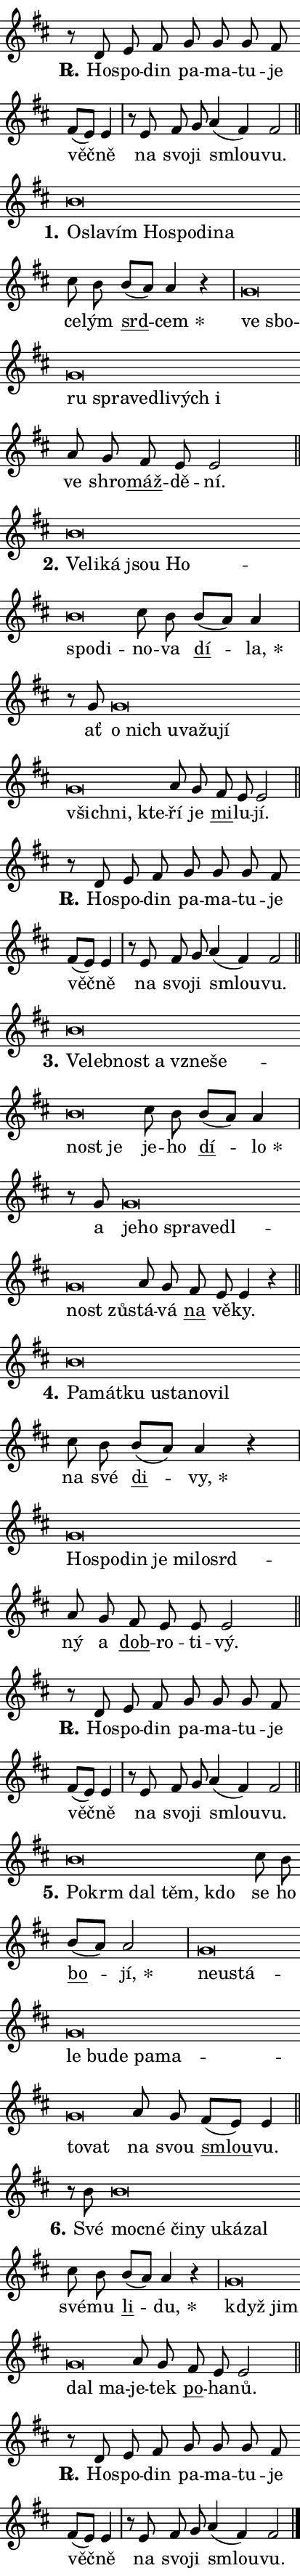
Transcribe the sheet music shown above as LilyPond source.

\version "2.22.1"
\header { tagline = "" }
\paper {
  indent = 0\cm
  top-margin = 0\cm
  right-margin = 0\cm
  bottom-margin = 0\cm
  left-margin = 0\cm
  paper-width = 7\cm
  page-breaking = #ly:one-page-breaking
  system-system-spacing.basic-distance = #11
  score-system-spacing.basic-distance = #11
  ragged-last = ##f
}


%% Author: Thomas Morley
%% https://lists.gnu.org/archive/html/lilypond-user/2020-05/msg00002.html
#(define (line-position grob)
"Returns position of @var[grob} in current system:
   @code{'start}, if at first time-step
   @code{'end}, if at last time-step
   @code{'middle} otherwise
"
  (let* ((col (ly:item-get-column grob))
         (ln (ly:grob-object col 'left-neighbor))
         (rn (ly:grob-object col 'right-neighbor))
         (col-to-check-left (if (ly:grob? ln) ln col))
         (col-to-check-right (if (ly:grob? rn) rn col))
         (break-dir-left
           (and
             (ly:grob-property col-to-check-left 'non-musical #f)
             (ly:item-break-dir col-to-check-left)))
         (break-dir-right
           (and
             (ly:grob-property col-to-check-right 'non-musical #f)
             (ly:item-break-dir col-to-check-right))))
        (cond ((eqv? 1 break-dir-left) 'start)
              ((eqv? -1 break-dir-right) 'end)
              (else 'middle))))

#(define (tranparent-at-line-position vctor)
  (lambda (grob)
  "Relying on @code{line-position} select the relevant enry from @var{vctor}.
Used to determine transparency,"
    (case (line-position grob)
      ((end) (not (vector-ref vctor 0)))
      ((middle) (not (vector-ref vctor 1)))
      ((start) (not (vector-ref vctor 2))))))

noteHeadBreakVisibility =
#(define-music-function (break-visibility)(vector?)
"Makes @code{NoteHead}s transparent relying on @var{break-visibility}"
#{
  \override NoteHead.transparent =
    #(tranparent-at-line-position break-visibility)
#})

#(define delete-ledgers-for-transparent-note-heads
  (lambda (grob)
    "Reads whether a @code{NoteHead} is transparent.
If so this @code{NoteHead} is removed from @code{'note-heads} from
@var{grob}, which is supposed to be @code{LedgerLineSpanner}.
As a result ledgers are not printed for this @code{NoteHead}"
    (let* ((nhds-array (ly:grob-object grob 'note-heads))
           (nhds-list
             (if (ly:grob-array? nhds-array)
                 (ly:grob-array->list nhds-array)
                 '()))
           ;; Relies on the transparent-property being done before
           ;; Staff.LedgerLineSpanner.after-line-breaking is executed.
           ;; This is fragile ...
           (to-keep
             (remove
               (lambda (nhd)
                 (ly:grob-property nhd 'transparent #f))
               nhds-list)))
      ;; TODO find a better method to iterate over grob-arrays, similiar
      ;; to filter/remove etc for lists
      ;; For now rebuilt from scratch
      (set! (ly:grob-object grob 'note-heads)  '())
      (for-each
        (lambda (nhd)
          (ly:pointer-group-interface::add-grob grob 'note-heads nhd))
        to-keep))))

hideNotes = {
  \noteHeadBreakVisibility #begin-of-line-visible
}
unHideNotes = {
  \noteHeadBreakVisibility #all-visible
}

% work-around for resetting accidentals
% https://lilypond.org/doc/v2.23/Documentation/notation/displaying-rhythms#unmetered-music
cadenzaMeasure = {
  \cadenzaOff
  \partial 1024 s1024
  \cadenzaOn
}

#(define-markup-command (accent layout props text) (markup?)
  "Underline accented syllable"
  (interpret-markup layout props
    #{\markup \override #'(offset . 4.3) \underline { #text }#}))

responsum = \markup \concat {
  "R" \hspace #-1.05 \path #0.1 #'((moveto 0 0.07) (lineto 0.9 0.8)) \hspace #0.05 "."
}

\layout {
    \context {
        \Staff
        \remove "Time_signature_engraver"
        \override LedgerLineSpanner.after-line-breaking = #delete-ledgers-for-transparent-note-heads
    }
    \context {
        \Voice {
            \override NoteHead.output-attributes = #'((class . "notehead"))
            \override Hairpin.height = #0.55
        }
    }
    \context {
        \Lyrics {
            \override StanzaNumber.output-attributes = #'((class . "stanzanumber"))
            \override LyricSpace.minimum-distance = #0.9
            \override LyricText.font-name = #"TeX Gyre Schola"
            \override LyricText.font-size = 1
            \override StanzaNumber.font-name = #"TeX Gyre Schola Bold"
            \override StanzaNumber.font-size = 1
        }
    }
}

% magnetic-lyrics.ily
%
%   written by
%     Jean Abou Samra <jean@abou-samra.fr>
%     Werner Lemberg <wl@gnu.org>
%
%   adapted by
%     Jiri Hon <jiri.hon@gmail.com>
%
% Version 2022-Apr-15

% https://www.mail-archive.com/lilypond-user@gnu.org/msg149350.html

#(define (Left_hyphen_pointer_engraver context)
   "Collect syllable-hyphen-syllable occurrences in lyrics and store
them in properties.  This engraver only looks to the left.  For
example, if the lyrics input is @code{foo -- bar}, it does the
following.

@itemize @bullet
@item
Set the @code{text} property of the @code{LyricHyphen} grob between
@q{foo} and @q{bar} to @code{foo}.

@item
Set the @code{left-hyphen} property of the @code{LyricText} grob with
text @q{foo} to the @code{LyricHyphen} grob between @q{foo} and
@q{bar}.
@end itemize

Use this auxiliary engraver in combination with the
@code{lyric-@/text::@/apply-@/magnetic-@/offset!} hook."
   (let ((hyphen #f)
         (text #f))
     (make-engraver
      (acknowledgers
       ((lyric-syllable-interface engraver grob source-engraver)
        (set! text grob)))
      (end-acknowledgers
       ((lyric-hyphen-interface engraver grob source-engraver)
        ;(when (not (grob::has-interface grob 'lyric-space-interface))
          (set! hyphen grob)));)
      ((stop-translation-timestep engraver)
       (when (and text hyphen)
         (ly:grob-set-object! text 'left-hyphen hyphen))
       (set! text #f)
       (set! hyphen #f)))))

#(define (lyric-text::apply-magnetic-offset! grob)
   "If the space between two syllables is less than the value in
property @code{LyricText@/.details@/.squash-threshold}, move the right
syllable to the left so that it gets concatenated with the left
syllable.

Use this function as a hook for
@code{LyricText@/.after-@/line-@/breaking} if the
@code{Left_@/hyphen_@/pointer_@/engraver} is active."
   (let ((hyphen (ly:grob-object grob 'left-hyphen #f)))
     (when hyphen
       (let ((left-text (ly:spanner-bound hyphen LEFT)))
         (when (grob::has-interface left-text 'lyric-syllable-interface)
           (let* ((common (ly:grob-common-refpoint grob left-text X))
                  (this-x-ext (ly:grob-extent grob common X))
                  (left-x-ext
                   (begin
                     ;; Trigger magnetism for left-text.
                     (ly:grob-property left-text 'after-line-breaking)
                     (ly:grob-extent left-text common X)))
                  ;; `delta` is the gap width between two syllables.
                  (delta (- (interval-start this-x-ext)
                            (interval-end left-x-ext)))
                  (details (ly:grob-property grob 'details))
                  (threshold (assoc-get 'squash-threshold details 0.2)))
             (when (< delta threshold)
               (let* (;; We have to manipulate the input text so that
                      ;; ligatures crossing syllable boundaries are not
                      ;; disabled.  For languages based on the Latin
                      ;; script this is essentially a beautification.
                      ;; However, for non-Western scripts it can be a
                      ;; necessity.
                      (lt (ly:grob-property left-text 'text))
                      (rt (ly:grob-property grob 'text))
                      (is-space (grob::has-interface hyphen 'lyric-space-interface))
                      (space (if is-space " " ""))
                      (space-markup (grob-interpret-markup grob " "))
                      (space-size (interval-length (ly:stencil-extent space-markup X)))
                      (extra-delta (if is-space space-size 0))
                      ;; Append new syllable.
                      (ltrt-space (if (and (string? lt) (string? rt))
                                (string-append lt space rt)
                                (make-concat-markup (list lt space rt))))
                      ;; Right-align `ltrt` to the right side.
                      (ltrt-space-markup (grob-interpret-markup
                               grob
                               (make-translate-markup
                                (cons (interval-length this-x-ext) 0)
                                (make-right-align-markup ltrt-space)))))
                 (begin
                   ;; Don't print `left-text`.
                   (ly:grob-set-property! left-text 'stencil #f)
                   ;; Set text and stencil (which holds all collected
                   ;; syllables so far) and shift it to the left.
                   (ly:grob-set-property! grob 'text ltrt-space)
                   (ly:grob-set-property! grob 'stencil ltrt-space-markup)
                   (ly:grob-translate-axis! grob (- (- delta extra-delta)) X))))))))))


#(define (lyric-hyphen::displace-bounds-first grob)
   ;; Make very sure this callback isn't triggered too early.
   (let ((left (ly:spanner-bound grob LEFT))
         (right (ly:spanner-bound grob RIGHT)))
     (ly:grob-property left 'after-line-breaking)
     (ly:grob-property right 'after-line-breaking)
     (ly:lyric-hyphen::print grob)))

squashThreshold = #0.4

\layout {
  \context {
    \Lyrics
    \consists #Left_hyphen_pointer_engraver
    \override LyricText.after-line-breaking =
      #lyric-text::apply-magnetic-offset!
    \override LyricHyphen.stencil = #lyric-hyphen::displace-bounds-first
    \override LyricText.details.squash-threshold = \squashThreshold
    \override LyricHyphen.minimum-distance = 0
    \override LyricHyphen.minimum-length = \squashThreshold
  }
}

squash = \override LyricText.details.squash-threshold = 9999
unSquash = \override LyricText.details.squash-threshold = \squashThreshold

left = \override LyricText.self-alignment-X = #LEFT
unLeft = \revert LyricText.self-alignment-X

starOffset = #(lambda (grob) 
                (let ((x_offset (ly:self-alignment-interface::aligned-on-x-parent grob)))
                  (if (= x_offset 0) 0 (+ x_offset 1.2))))

star = #(define-music-function (syllable)(string?)
"Append star separator at the end of a syllable"
#{
  \once \override LyricText.X-offset = #starOffset
  \lyricmode { \markup {
    #syllable
    \override #'((font-name . "TeX Gyre Schola Bold")) \hspace #0.2 \lower #0.65 \larger "*"
  } }
#})

starAccent = #(define-music-function (syllable)(string?)
"Append star separator at the end of a syllable and make accent"
#{
  \once \override LyricText.X-offset = #starOffset
  \lyricmode { \markup {
    \accent #syllable
    \override #'((font-name . "TeX Gyre Schola Bold")) \hspace #0.2 \lower #0.65 \larger "*"
  } }
#})

breath = #(define-music-function (syllable)(string?)
"Append breathing indicator at the end of a syllable"
#{
  \lyricmode { \markup { #syllable "+" } }
#})

optionalBreath = #(define-music-function (syllable)(string?)
"Append optional breathing indicator at the end of a syllable"
#{
  \lyricmode { \markup { #syllable "(+)" } }
#})


\score {
    <<
        \new Voice = "melody" { \cadenzaOn \key d \major \relative { r8 d' e fis g g g fis \bar "" fis[( e)] e4 \cadenzaMeasure \bar "|" r8 e fis g \bar "" a4( fis) fis2 \cadenzaMeasure \bar "||" \break }
\relative { b'\breve*1/16 \hideNotes \breve*1/16 \bar "" \breve*1/16 \bar "" \breve*1/16 \bar "" \breve*1/16 \bar "" \breve*1/16 \breve*1/16 \bar "" \unHideNotes cis8 b \bar "" b[( a)] a4 r \cadenzaMeasure \bar "|" g\breve*1/16 \hideNotes \breve*1/16 \bar "" \breve*1/16 \bar "" \breve*1/16 \bar "" \breve*1/16 \bar "" \breve*1/16 \bar "" \breve*1/16 \breve*1/16 \bar "" \unHideNotes a8 g \bar "" fis e e2 \cadenzaMeasure \bar "||" \break }
\relative { b'\breve*1/16 \hideNotes \breve*1/16 \bar "" \breve*1/16 \bar "" \breve*1/16 \bar "" \breve*1/16 \bar "" \breve*1/16 \breve*1/16 \bar "" \unHideNotes cis8 b \bar "" b[( a)] a4 \cadenzaMeasure \bar "|" r8 g8 g\breve*1/16 \hideNotes \breve*1/16 \bar "" \breve*1/16 \bar "" \breve*1/16 \bar "" \breve*1/16 \bar "" \breve*1/16 \bar "" \breve*1/16 \bar "" \breve*1/16 \breve*1/16 \bar "" \unHideNotes a8 g \bar "" fis e e2 \cadenzaMeasure \bar "||" \break }
\relative { r8 d' e fis g g g fis \bar "" fis[( e)] e4 \cadenzaMeasure \bar "|" r8 e fis g \bar "" a4( fis) fis2 \cadenzaMeasure \bar "||" \break }
\relative { b'\breve*1/16 \hideNotes \breve*1/16 \bar "" \breve*1/16 \bar "" \breve*1/16 \bar "" \breve*1/16 \bar "" \breve*1/16 \bar "" \breve*1/16 \breve*1/16 \bar "" \unHideNotes cis8 b \bar "" b[( a)] a4 \cadenzaMeasure \bar "|" r8 g8 g\breve*1/16 \hideNotes \breve*1/16 \bar "" \breve*1/16 \bar "" \breve*1/16 \bar "" \breve*1/16 \bar "" \breve*1/16 \breve*1/16 \bar "" \unHideNotes a8 g \bar "" fis e e4 r \cadenzaMeasure \bar "||" \break }
\relative { b'\breve*1/16 \hideNotes \breve*1/16 \bar "" \breve*1/16 \bar "" \breve*1/16 \bar "" \breve*1/16 \bar "" \breve*1/16 \breve*1/16 \bar "" \unHideNotes cis8 b \bar "" b[( a)] a4 r \cadenzaMeasure \bar "|" g\breve*1/16 \hideNotes \breve*1/16 \bar "" \breve*1/16 \bar "" \breve*1/16 \bar "" \breve*1/16 \bar "" \breve*1/16 \breve*1/16 \bar "" \unHideNotes a8 g \bar "" fis e e e2 \cadenzaMeasure \bar "||" \break }
\relative { r8 d' e fis g g g fis \bar "" fis[( e)] e4 \cadenzaMeasure \bar "|" r8 e fis g \bar "" a4( fis) fis2 \cadenzaMeasure \bar "||" \break }
\relative { b'\breve*1/16 \hideNotes \breve*1/16 \bar "" \breve*1/16 \bar "" \breve*1/16 \breve*1/16 \bar "" \unHideNotes cis8 b \bar "" b[( a)] a2 \cadenzaMeasure \bar "|" g\breve*1/16 \hideNotes \breve*1/16 \bar "" \breve*1/16 \bar "" \breve*1/16 \bar "" \breve*1/16 \bar "" \breve*1/16 \bar "" \breve*1/16 \bar "" \breve*1/16 \bar "" \breve*1/16 \breve*1/16 \bar "" \unHideNotes a8 g \bar "" fis[( e)] e4 \cadenzaMeasure \bar "||" \break }
\relative { r8 b'8 b\breve*1/16 \hideNotes \breve*1/16 \bar "" \breve*1/16 \bar "" \breve*1/16 \bar "" \breve*1/16 \bar "" \breve*1/16 \breve*1/16 \bar "" \unHideNotes cis8 b \bar "" b[( a)] a4 r \cadenzaMeasure \bar "|" g\breve*1/16 \hideNotes \breve*1/16 \bar "" \breve*1/16 \breve*1/16 \bar "" \unHideNotes a8 g \bar "" fis e e2 \cadenzaMeasure \bar "||" \break }
\relative { r8 d' e fis g g g fis \bar "" fis[( e)] e4 \cadenzaMeasure \bar "|" r8 e fis g \bar "" a4( fis) fis2 \cadenzaMeasure \bar "||" \break } \bar "|." }
        \new Lyrics \lyricsto "melody" { \lyricmode { \set stanza = \responsum
Ho -- spo -- din pa -- ma -- tu -- je věč -- ně na svo -- ji smlou -- vu.
\set stanza = "1."
\left O -- \squash sla -- vím Ho -- spo -- di -- na \unLeft \unSquash ce -- lým \markup \accent srd -- \star cem \left ve \squash sbo -- ru spra -- ve -- dli -- vých i \unLeft \unSquash ve shro -- \markup \accent máž -- dě -- ní.
\set stanza = "2."
\left Ve -- \squash li -- ká jsou Ho -- spo -- di -- \unLeft \unSquash no -- va \markup \accent dí -- \star la, ať \left o \squash nich u -- va -- žu -- jí všich -- ni, kte -- \unLeft \unSquash ří je \markup \accent mi -- lu -- jí.
\set stanza = \responsum
Ho -- spo -- din pa -- ma -- tu -- je věč -- ně na svo -- ji smlou -- vu.
\set stanza = "3."
\left Ve -- \squash leb -- nost a vzne -- še -- nost je \unLeft \unSquash je -- ho \markup \accent dí -- \star lo a \left je -- \squash ho spra -- ve -- dl -- nost zů -- \unLeft \unSquash stá -- vá \markup \accent na vě -- ky.
\set stanza = "4."
\left Pa -- \squash mát -- ku u -- sta -- no -- vil \unLeft \unSquash na své \markup \accent di -- \star vy, \left Ho -- \squash spo -- din je mi -- lo -- srd -- \unLeft \unSquash ný a \markup \accent dob -- ro -- ti -- vý.
\set stanza = \responsum
Ho -- spo -- din pa -- ma -- tu -- je věč -- ně na svo -- ji smlou -- vu.
\set stanza = "5."
\left Po -- \squash krm dal těm, kdo \unLeft \unSquash se ho \markup \accent bo -- \star jí, \left ne -- \squash u -- stá -- le bu -- de pa -- ma -- to -- vat \unLeft \unSquash na svou \markup \accent smlou -- vu.
\set stanza = "6."
Své \left moc -- \squash né či -- ny u -- ká -- zal \unLeft \unSquash své -- mu \markup \accent li -- \star du, \left když \squash jim dal ma -- \unLeft \unSquash je -- tek \markup \accent po -- ha -- nů.
\set stanza = \responsum
Ho -- spo -- din pa -- ma -- tu -- je věč -- ně na svo -- ji smlou -- vu. } }
    >>
    \layout {}
}
